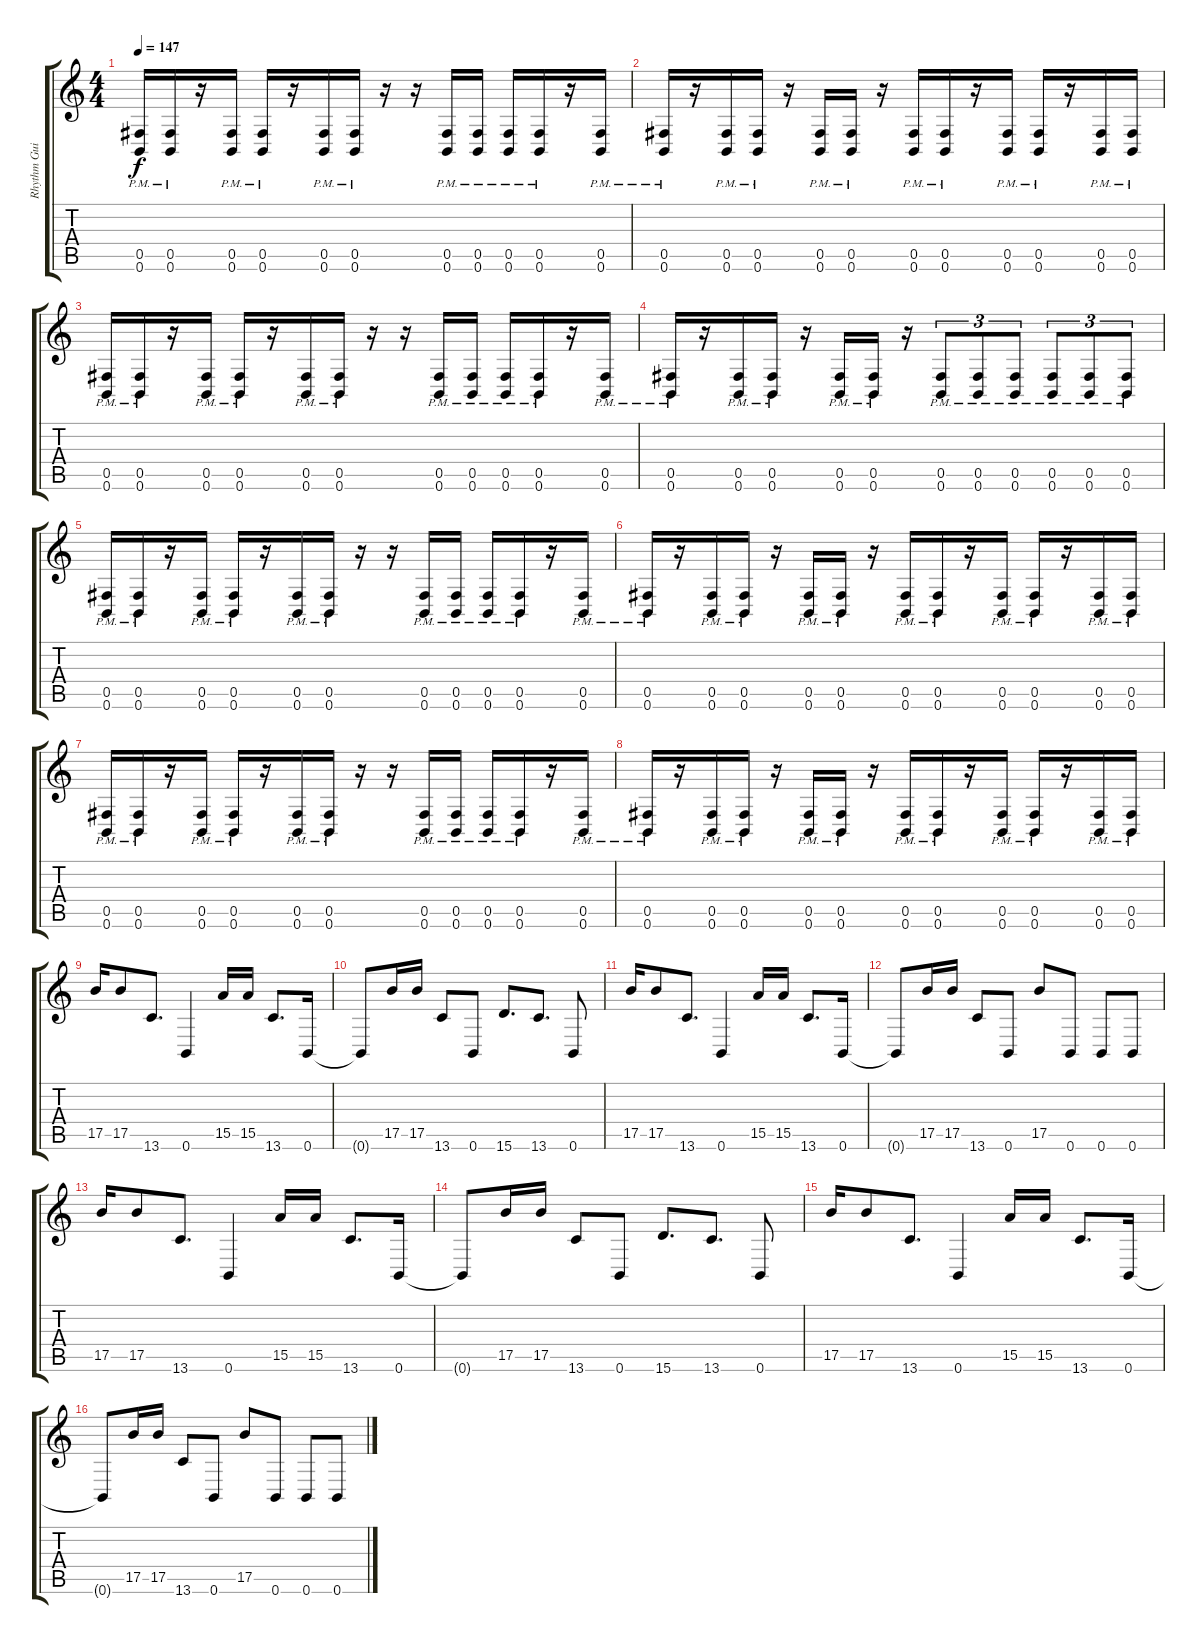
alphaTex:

\track ("Rhythm Guitar 1" "Rhythm Gui") {instrument distortionguitar}
\staff {score tabs}
\tuning (Db4 Ab3 E3 B2 Gb2 B1) {hide}
\ts (4 4)
\tempo 147
\clef g2
\ks c
(0.5{pm} 0.6{pm}).16{dy f} (0.5{pm} 0.6{pm}).16 r.16 (0.5{pm} 0.6{pm}).16 (0.5{pm} 0.6{pm}).16 r.16 (0.5{pm} 0.6{pm}).16 (0.5{pm} 0.6{pm}).16 r.16 r.16 (0.5{pm} 0.6{pm}).16 (0.5{pm} 0.6{pm}).16 (0.5{pm} 0.6{pm}).16 (0.5{pm} 0.6{pm}).16 r.16 (0.5{pm} 0.6{pm}).16 |
(0.5{pm} 0.6{pm}).16 r.16 (0.5{pm} 0.6{pm}).16 (0.5{pm} 0.6{pm}).16 r.16 (0.5{pm} 0.6{pm}).16 (0.5{pm} 0.6{pm}).16 r.16 (0.5{pm} 0.6{pm}).16 (0.5{pm} 0.6{pm}).16 r.16 (0.5{pm} 0.6{pm}).16 (0.5{pm} 0.6{pm}).16 r.16 (0.5{pm} 0.6{pm}).16 (0.5{pm} 0.6{pm}).16 |
(0.5{pm} 0.6{pm}).16 (0.5{pm} 0.6{pm}).16 r.16 (0.5{pm} 0.6{pm}).16 (0.5{pm} 0.6{pm}).16 r.16 (0.5{pm} 0.6{pm}).16 (0.5{pm} 0.6{pm}).16 r.16 r.16 (0.5{pm} 0.6{pm}).16 (0.5{pm} 0.6{pm}).16 (0.5{pm} 0.6{pm}).16 (0.5{pm} 0.6{pm}).16 r.16 (0.5{pm} 0.6{pm}).16 |
(0.5{pm} 0.6{pm}).16 r.16 (0.5{pm} 0.6{pm}).16 (0.5{pm} 0.6{pm}).16 r.16 (0.5{pm} 0.6{pm}).16 (0.5{pm} 0.6{pm}).16 r.16 (0.5{pm} 0.6{pm}).8{tu (3 2)} (0.5{pm} 0.6{pm}).8{tu (3 2)} (0.5{pm} 0.6{pm}).8{tu (3 2)} (0.5{pm} 0.6{pm}).8{tu (3 2)} (0.5{pm} 0.6{pm}).8{tu (3 2)} (0.5{pm} 0.6{pm}).8{tu (3 2)} |
(0.5{pm} 0.6{pm}).16 (0.5{pm} 0.6{pm}).16 r.16 (0.5{pm} 0.6{pm}).16 (0.5{pm} 0.6{pm}).16 r.16 (0.5{pm} 0.6{pm}).16 (0.5{pm} 0.6{pm}).16 r.16 r.16 (0.5{pm} 0.6{pm}).16 (0.5{pm} 0.6{pm}).16 (0.5{pm} 0.6{pm}).16 (0.5{pm} 0.6{pm}).16 r.16 (0.5{pm} 0.6{pm}).16 |
(0.5{pm} 0.6{pm}).16 r.16 (0.5{pm} 0.6{pm}).16 (0.5{pm} 0.6{pm}).16 r.16 (0.5{pm} 0.6{pm}).16 (0.5{pm} 0.6{pm}).16 r.16 (0.5{pm} 0.6{pm}).16 (0.5{pm} 0.6{pm}).16 r.16 (0.5{pm} 0.6{pm}).16 (0.5{pm} 0.6{pm}).16 r.16 (0.5{pm} 0.6{pm}).16 (0.5{pm} 0.6{pm}).16 |
(0.5{pm} 0.6{pm}).16 (0.5{pm} 0.6{pm}).16 r.16 (0.5{pm} 0.6{pm}).16 (0.5{pm} 0.6{pm}).16 r.16 (0.5{pm} 0.6{pm}).16 (0.5{pm} 0.6{pm}).16 r.16 r.16 (0.5{pm} 0.6{pm}).16 (0.5{pm} 0.6{pm}).16 (0.5{pm} 0.6{pm}).16 (0.5{pm} 0.6{pm}).16 r.16 (0.5{pm} 0.6{pm}).16 |
(0.5{pm} 0.6{pm}).16 r.16 (0.5{pm} 0.6{pm}).16 (0.5{pm} 0.6{pm}).16 r.16 (0.5{pm} 0.6{pm}).16 (0.5{pm} 0.6{pm}).16 r.16 (0.5{pm} 0.6{pm}).16 (0.5{pm} 0.6{pm}).16 r.16 (0.5{pm} 0.6{pm}).16 (0.5{pm} 0.6{pm}).16 r.16 (0.5{pm} 0.6{pm}).16 (0.5{pm} 0.6{pm}).16 |
17.5.16 17.5.8 13.6.8{d} 0.6.4 15.5.16 15.5.16 13.6.8{d} 0.6.16 |
0.6{t}.8 17.5.16 17.5.16 13.6.8 0.6.8 15.6.8{d} 13.6.8{d} 0.6.8 |
17.5.16 17.5.8 13.6.8{d} 0.6.4 15.5.16 15.5.16 13.6.8{d} 0.6.16 |
0.6{t}.8 17.5.16 17.5.16 13.6.8 0.6.8 17.5.8 0.6.8 0.6.8 0.6.8 |
17.5.16 17.5.8 13.6.8{d} 0.6.4 15.5.16 15.5.16 13.6.8{d} 0.6.16 |
0.6{t}.8 17.5.16 17.5.16 13.6.8 0.6.8 15.6.8{d} 13.6.8{d} 0.6.8 |
17.5.16 17.5.8 13.6.8{d} 0.6.4 15.5.16 15.5.16 13.6.8{d} 0.6.16 |
0.6{t}.8 17.5.16 17.5.16 13.6.8 0.6.8 17.5.8 0.6.8 0.6.8 0.6.8
